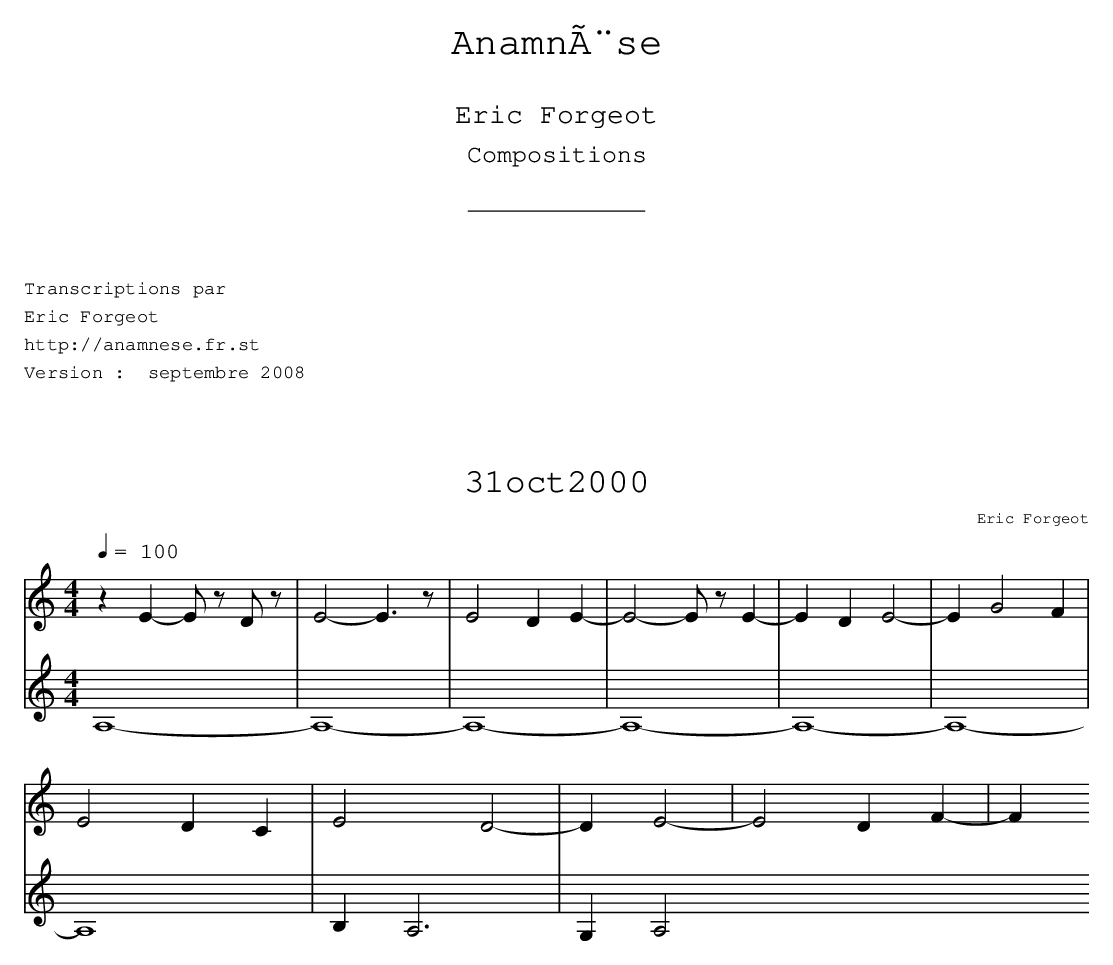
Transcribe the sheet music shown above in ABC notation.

X:1
T:31oct2000
C:Eric Forgeot
M:4/4
L:1/4
Q:1/4=100
K:C
V:1
z E-E/ z/ D/ z/ | E2-E3/2 z/ | E2 D E-|E2-E/ z/ E-|E D E2-|E G2 F |
E2 D C |E2 D2-|D E2-|E2 D F-|F
V:2
A,4-|A,4-|A,4-|A,4-|A,4-|A,4-|A,4|B,A,3|G,A,2
